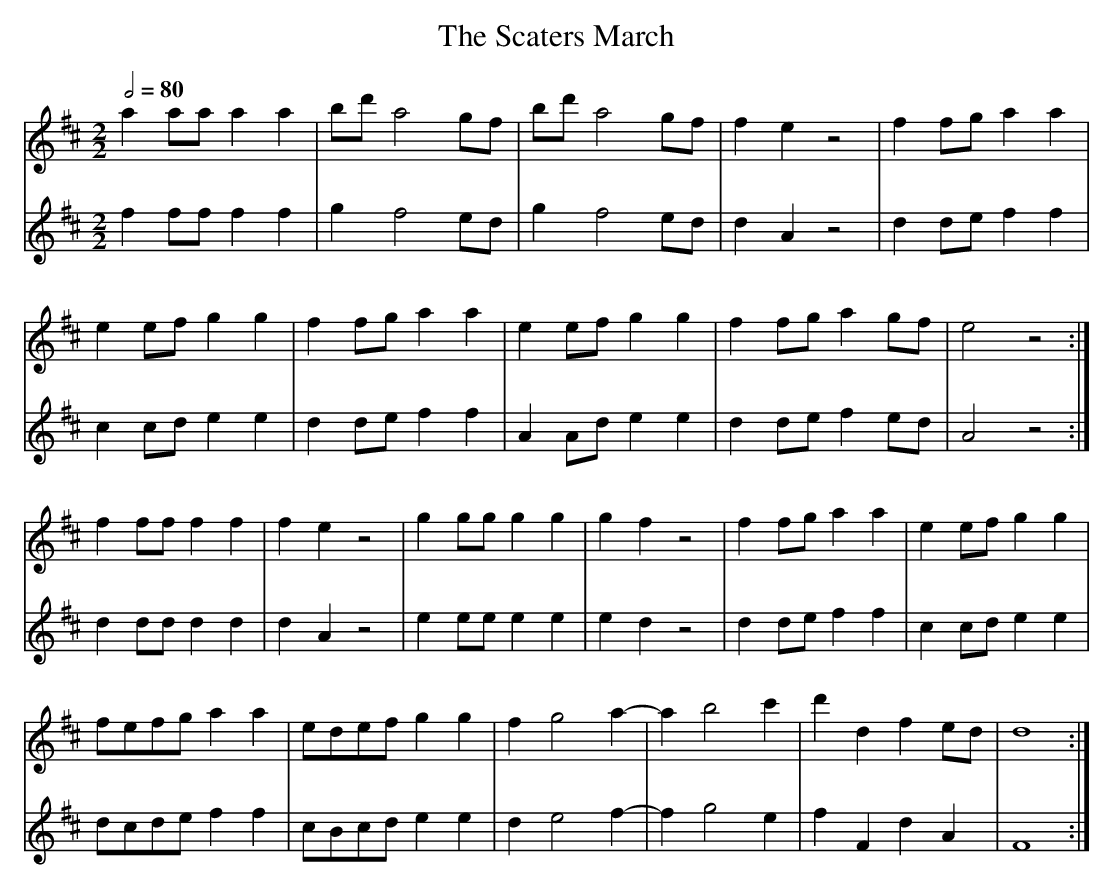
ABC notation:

X:1
T:The Scaters March
M:2/2
L:1/8
Q:1/2=80
K:D
[V:1] a2aa a2a2|bd' a4 gf|bd' a4   gf |f2e2 z4  |f2 fg a2a2|
[V:2] f2ff f2f2|g2  f4 ed|g2  f4   ed |d2A2 z4  |d2 de f2f2|
[V:1] e2ef g2g2|f2fg a2a2|e2  ef g2g2 |f2fg a2gf|e4    z4 :|
[V:2] c2cd e2e2|d2de f2f2|A2  Ad e2e2 |d2de f2ed|A4    z4 :|
[V:1] f2ff f2f2|f2e2 z4  |g2  gg g2g2 |g2f2 z4  |f2 fg a2a2|e2ef g2g2|
[V:2] d2dd d2d2|d2A2 z4  |e2  ee e2e2 |e2d2 z4  |d2 de f2f2|c2cd e2e2|
[V:1] fefg a2a2|edef g2g2|f2  g4   a2-|a2 b4 c'2|d'2d2 f2ed|d8:|
[V:2] dcde f2f2|cBcd e2e2|d2  e4   f2-|f2 g4 e2 |f2 F2 d2A2|F8:|
